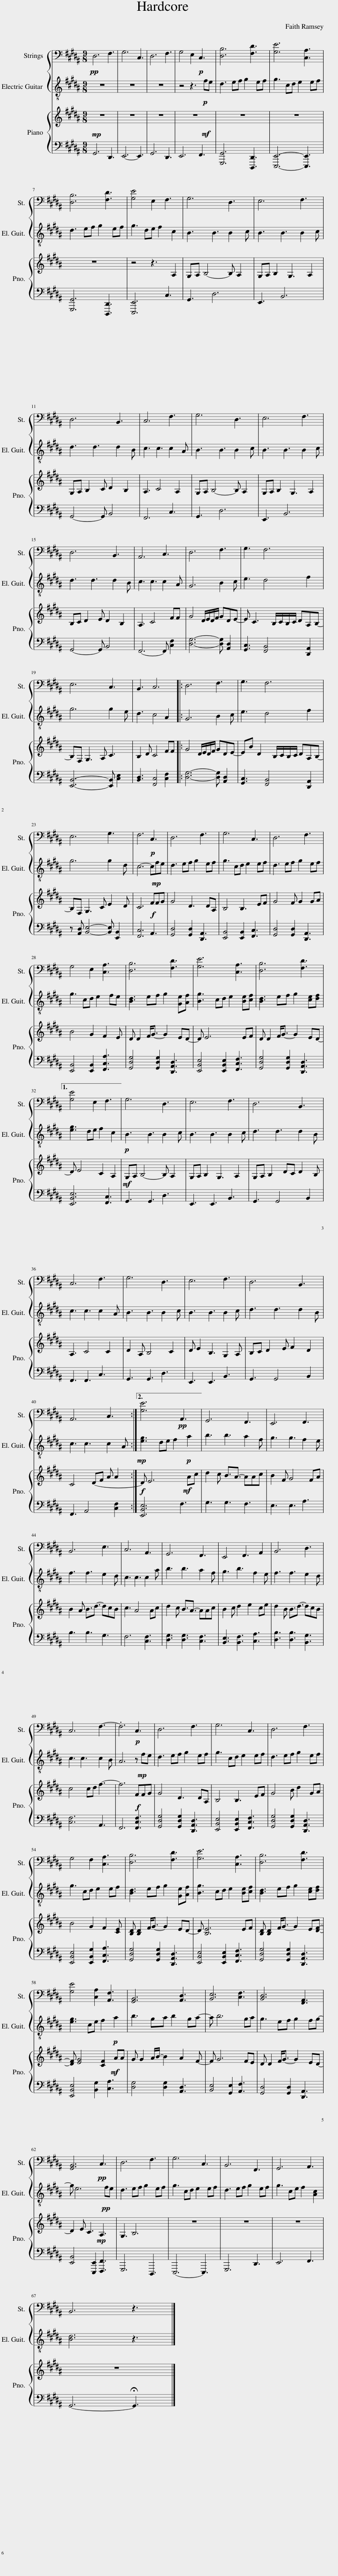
X:1
%%score { 1 2 } { 3 | 4 }
L:1/8
Q:3/16=105
M:9/8
I:linebreak $
K:B
V:1 bass
V:2 treble-8 transpose=-12
V:3 treble
V:4 bass
V:1
!pp! D,6 F,3 | G,6 C,3 | D,6 F,3 | G,4 E,2!p! C,3 | [D,B,]6 [F,D]3 | %5
 [G,E]6 [C,A,]3 |$ [D,B,]6 [F,D]3 | [G,E]4 E,2 F,3 | G,6 D,3 | E,6 F,3 |$ %10
 D,6 B,,3 | C,6 F,3 | G,6 D,3 | E,6 F,3 |$ D,6 B,,3 | %15
 A,,6 C,3 | D,6 F,3 | G,3 F,6 |$ E,6 C,3 | B,,3 C,6 |: %20
 D,6 F,3 | G,3 F,6 |$ E,6 G,3 | F,6!p! C,3 | D,6 F,3 | %25
 G,6 C,3 | D,6 F,3 |$ G,4 E,2 [C,A,]3 | [D,B,]6 [F,D]3 | [G,E]6 [C,A,]3 | %30
 [D,B,]6 [F,D]3 |1$ [G,E]4 E,2 F,3 || G,6 D,3 | E,6 F,3 | D,6 B,,3 |$ %35
 C,6 F,3 | G,6 D,3 | E,6 F,3 | D,6 B,,3 |$ A,,6 C,3 :|2 %40
 [G,E]6!pp! A,,3 || G,,6 F,,3 | E,,6 F,,3 |$ B,,6 E,3 | C,6 A,,3 | %45
 G,,6 F,,3 | E,,4 F,,3 A,,2 | B,,6 D,3 |$ C,6 F,3- | .F,6!p! C,3 | %50
 D,6 F,3 | G,6 C,3 | D,6 F,3 |$ G,4 F,2 [C,A,]3 | [D,B,]6 [F,D]3 | %55
 [G,E]6 [C,A,]3 | [D,B,]6 [F,D]3 |$ [G,E]4 [C,A,]2 [A,,F,]3 | [G,,B,,]6 [A,,D,]3 | [B,,E,]6 [C,F,]3 | %60
 [B,,D,]6 [F,,A,,]3 |$ [G,,B,,]6!pp! C,3 | D,6 F,3 | G,6 C,3 | B,,6 F,,3 | %65
 G,,6 A,,3 |$ B,,6 z3 |] %67
V:2
 z9 | z9 | z9 | z4 z3!p! fe | d3 ef g2 ef | %5
 g3 cd e2 ef |$ d3 ef g2 ef | g3 de f2 c2 | B3 B3 B2 c | B3 B3 B2 c |$ %10
 d3 d3 d2 B | c3 c3 c2 A | B3 B3 B2 c | B3 B3 B2 c |$ d3 d3 d2 B | %15
 c3 c3 c2 A | G6 B2 c | e3 d4 f2 |$ g6 g2 e | d3 c4 A2 |: %20
 G6 B2 c | e3 d4 f2 |$ g6 g2 d | c6- c!mp!fe | d3 ef g2 ef | %25
 g3 cd e2 ef | d3 ef g2 ef |$ g3 cd e2 fe | [Bd]3 ef g2 [Ge][Af] | [Bg]3 cd e2 [Be][cf] | %30
 [Bd]3 ef g2 [ce][df] |1$ [eg]3 de f2 c2 ||!p! B3 B3 B2 c | B3 B3 B2 c | d3 d3 d2 B |$ %35
 c3 c3 c2 A | B3 B3 B2 c | B3 B3 B2 c | d3 d3 d2 B |$ c3 c3 c2 A :|2 %40
!mp! [eg]3 de f2!p! a2 || b3 b3 a2 f | g3 g3 f2 e |$ f3 f3 e2 d | c3 c3 c2 a | %45
 b3 b3 a2 f | g3 b3 f2 e | f3 f3 e2 d |$ c3 c3 c2 B | A6 z!mp! fe | %50
 d3 ef g2 ef | g3 cd e2 ef | d3 ef g2 ef |$ g3 cd e2 ef | [Bd]3 ef g2 [Ge][Af] | %55
 [Bg]3 cd e2 [Be][cf] | [Bd]3 ef g2 [ce][df] |$ [eg]3 ce f2!p! a2 | b3 ga b2 ga- | a b6 ga | %60
 g3 ef g2 fg- |$ g e6!pp! fe | d3 ef g2 ef | g3 cd e2 ef | d3 ef g2 ef | %65
 g3 ce f2 [Ac]2 |$ [Bd]6 z3 |] %67
V:3
 z9 | z9 | z9 | z9!mf! | z9 | %5
 z9 |$ z9 | z4 z3 A,2 | G,A, B,4- B, A,2 | G,A, B,2 G,3 A,2 |$ %10
 G,A, B,2 C D2 B,2 | A,3 C4 A,2 | G,A, B,4- B, A,2 | G,A, B,2 G,3 A,2 |$ B,C D2 E D2 B,2 | %15
 A,3 C4 FF | G4 D/E/D/F/ GDE- | E C3 B,/C/B,/C/ DA,B,- |$ B,F, G,3 A, C3 | B,2 D C4 FF |: %20
 G4 D/E/D/F/ GDE- | EB D2 B,/C/B,/C/ DA,B,- |$ B,F, G,3 C E2 D | C6 FFG | G4 D3 DA, | %25
 B,4 B,3 EF | G4 F G2 GA |$ B4 G2 F2 E | D D2 F<G- G2 ED- | D E6 EF | %30
 D D2 F<G- G2 ED- |1$ D E4 C2 A,2 ||!mf! G,A, B,4- B, A,2 | G,A, B,2 G,3 A,2 | G,A, B,2 DC D2 B, |$ %35
 A,3 C4 C2 | D2 A, B,4 C2 | D E2 B,3 G,2 A, | B,C D2 E F2 D2 |$ C4 D-F A A2 :|2 %40
!f! D E6!mf! Ac || d2 c B3/2A3/2- AAc | B2 F G4 FA |$ B2 A B3/2d3/2- dcB | c3 A4 Ac | %45
 d2 c B3/2A3/2- AAc | B2 c d2 e2 ce | d2 B B3/2d3/2- dcB |$ c4 cd f3- | f6 FFG | %50
 G4 D3 DA, | B,4 B,3 EF | G4 B d2 GA |$ B4 G2 F2 [CE] | [B,D] [B,D]2 F<G- G2 ED- | %55
 D [B,E]6 EF | [B,D] [B,D]2 F<G- G2 E[DF]- |$ [DF] [EG]4 [CF]2!mf! AA | G G2 A/B/- B2 A2 F- | F G6 FE | %60
 D D2 F<G- G2 ED- |$ D2 E C3 A,3 | G,3 B,6 | z9 | z9 | %65
 z9 |$ z9 |] %67
V:4
!mp! G,,6 D,,3 | E,,6- E,,3 | G,,6 D,,3 | E,,6 F,,3 | [G,,,G,,]6 [D,,,D,,]3 | %5
 [E,,,E,,]6- [E,,,E,,]3 |$ [G,,,G,,]6 [D,,,D,,]3 | [E,,,E,,]6 C,3 | G,,3 D,6 | E,,3 B,,6 |$ %10
 G,,4- G,, B,,4 | F,,6 C,3 | G,,3 D,6 | E,,3 B,,6 |$ G,,4- G,, B,,4 | %15
 F,,6- F,, [C,F,]2 | [D,G,]6- [D,G,] [A,,D,]2 | [G,,C,]3 [F,,B,,]4 [D,,A,,]2 |$ [E,,B,,]6- [E,,B,,] [C,E,]2 | [B,,D,]3 [F,,C,]4 [C,F,]2 |: %20
 [D,G,]6- [D,G,] [A,,D,]2 | [G,,C,]3 [F,,B,,]4 [D,,A,,]2 |$ z [A,,D,] [B,,E,]4- [B,,E,] [E,,B,,]2 | [F,,C,]6!f! A,,3 | [G,,D,]4 [G,,D,]2 [D,,A,,]3 | %25
 [E,,B,,]4 [E,,B,,]2 [F,,C,]3 | [G,,D,]4 [G,,D,]2 [D,,A,,]3 |$ [E,,B,,]4 [E,,B,,]2 [F,,C,A,]3 | [G,,D,G,]4 [G,,D,G,]2 [D,,A,,D,]3 | [E,,B,,E,]4 [E,,B,,E,]2 [F,,C,F,]3 | %30
 [G,,D,G,]4 [G,,D,G,]2 [D,,A,,D,]3 |1$ [E,,B,,E,]6 [F,,C,]3 || G,,3 G,,3 D,3 | E,,3 E,,3 B,,3 | G,,3 G,,4 B,,2 |$ %35
 F,,3 F,,3 C,3 | G,,3 G,,3 D,3 | E,,3 E,,3 B,,3 | G,,3 G,,4 B,,2 |$ F,,3 A,,4 [C,F,]2 :|2 %40
 [E,,B,,E,]6 F,3 || G,3 G,3 F,3 | E,3 E,3 A,3 |$ B,3 B,3 G,3 | F,6 [C,F,]3 | %45
 [D,G,]3 [D,G,]3 [C,F,]3 | [B,,E,]3 [B,,F,]3 [C,A,]3 | [D,B,]3 [D,B,]3 [B,,G,]3 |$ [C,F,]6 A,,3 | F,,6!f! [F,,C,F,]3 | %50
 [G,,D,G,]4 [G,,D,G,]2 [D,,A,,D,]3 | [E,,B,,E,]4 [E,,B,,E,]2 [F,,C,F,]3 | [G,,D,G,]4 [G,,D,G,]2 [D,,A,,D,]3 |$ [E,,B,,E,]4 [E,,B,,G,]2 [F,,C,A,]3 | [G,,D,G,]4 [G,,D,G,]2 [D,,A,,D,]3 | %55
 [E,,B,,E,]4 [E,,B,,E,]2 [F,,C,F,]3 | [G,,D,G,]4 [G,,D,G,]2 [D,,A,,D,]3 |$ [E,,B,,E,]4 [B,,G,]2 [C,A,]3 | [D,G,]4 [D,G,]2 [A,,D,]3 | [B,,E,]4 [G,,E,]2 [A,,F,]3 | %60
 [G,,D,]4 [G,,D,]2 [D,,A,,]3 |$ [E,,B,,]4 [E,,,E,,]2!mp! [F,,,F,,]3 | G,,,6 D,,,3 | E,,,6- E,,,3 | G,,,6 D,,3 | %65
 E,,6 F,,3 |$ G,,6- !fermata!G,,3 |] %67
